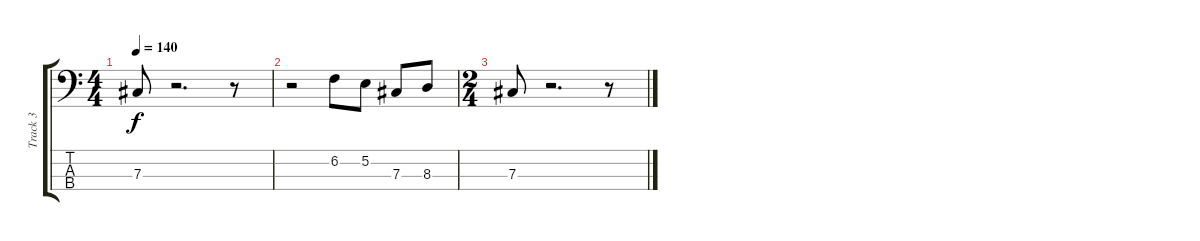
\track ("Track 3" "Track 3") {instrument electricbasspick}
\staff {score tabs}
\tuning (E2 B1 Gb1 Db1) {hide}
\ts (4 4)
\tempo 140
\clef f4
\ks c
7.3.8{dy f} r.2{d} r.8 |
r.2 6.2.8 5.2.8 7.3.8 8.3.8 |
\ts (2 4)
7.3.8 r.2{d} r.8
